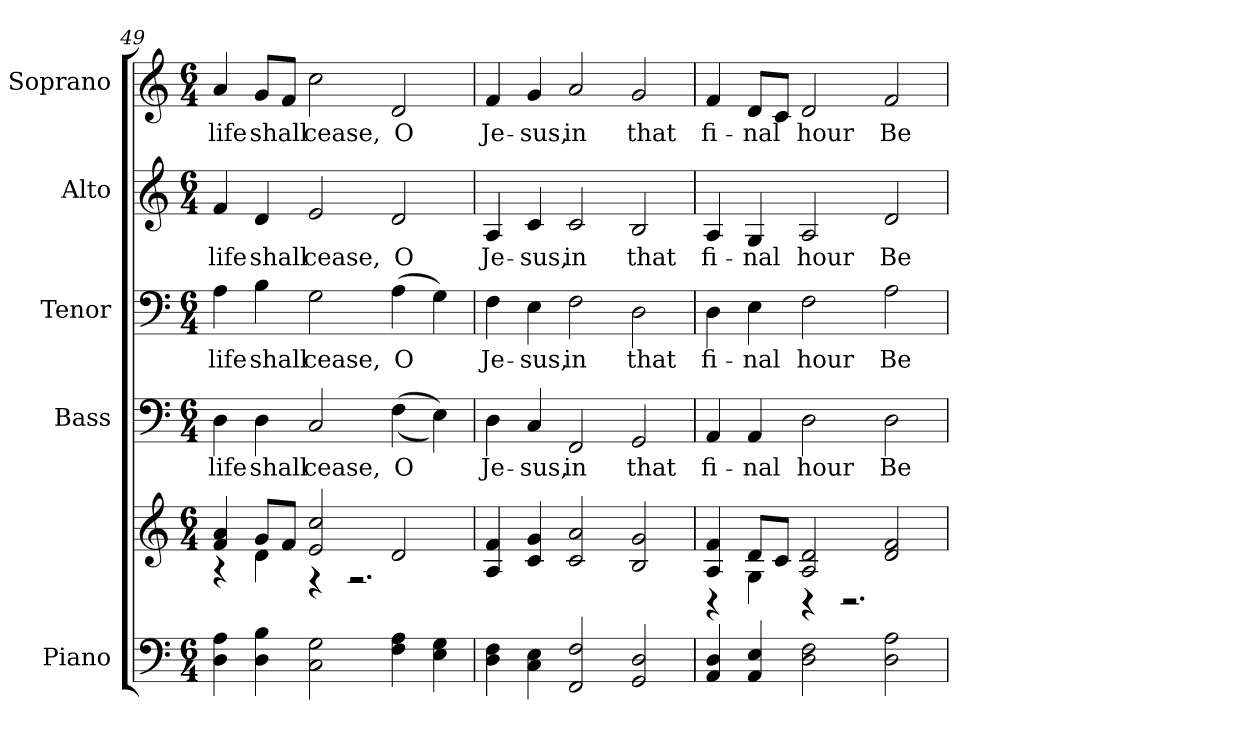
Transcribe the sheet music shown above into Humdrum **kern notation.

**kern	**kern	**kern	**text	**kern	**text	**kern	**text	**kern	**text
*part5	*part5	*part4	*part4	*part3	*part3	*part2	*part2	*part1	*part1
*staff6	*staff5	*staff4	*staff4	*staff3	*staff3	*staff2	*staff2	*staff1	*staff1
*I"Piano	*	*I"Bass	*	*I"Tenor	*	*I"Alto	*	*I"Soprano	*
*I'Pno.	*	*I'B.	*	*I'T.	*	*I'A.	*	*I'S.	*
*clefF4	*clefG2	*clefF4	*	*clefF4	*	*clefG2	*	*clefG2	*
*k[]	*k[]	*k[]	*	*k[]	*	*k[]	*	*k[]	*
*C:	*C:	*C:	*	*C:	*	*C:	*	*C:	*
*M6/4	*M6/4	*M6/4	*	*M6/4	*	*M6/4	*	*M6/4	*
=49	=49	=49	=49	=49	=49	=49	=49	=49	=49
*	*^	*	*	*	*	*	*	*	*
!	!	!	!	!LO:LY:b:color=#000000	!	!	!	!	!	!
!	!	!	!	!	!	!LO:LY:b:color=#000000	!	!	!	!
!	!	!	!	!	!	!	!	!LO:LY:b:color=#000000	!	!
!	!	!	!	!	!	!	!	!	!	!LO:LY:b:color=#000000
4Di\ 4Ai	4fi/ 4ai	4r	4Di\	life	4Ai\	life	4fi/	life	4ai/	life
!	!	!	!	!LO:LY:b:color=#000000	!	!	!	!	!	!
!	!	!	!	!	!	!LO:LY:b:color=#000000	!	!	!	!
!	!	!	!	!	!	!	!	!LO:LY:b:color=#000000	!	!
!	!	!	!	!	!	!	!	!	!	!LO:LY:b:color=#000000
4Di\ 4Bi	8gi/L	4di\	4Di\	shall	4Bi\	shall	4di/	shall	8gi/L	shall
.	8fi/J	.	.	.	.	.	.	.	8fi/J	.
!	!	!	!	!LO:LY:b:color=#000000	!	!	!	!	!	!
!	!	!	!	!	!	!LO:LY:b:color=#000000	!	!	!	!
!	!	!	!	!	!	!	!	!LO:LY:b:color=#000000	!	!
!	!	!	!	!	!	!	!	!	!	!LO:LY:b:color=#000000
2Ci\ 2Gi	2ei/ 2cci	4r	2Ci/	cease,	2Gi\	cease,	2ei/	cease,	2cci\	cease,
.	.	2.r	.	.	.	.	.	.	.	.
!	!	!	!	!LO:LY:b:color=#000000	!	!	!	!	!	!
!	!	!	!	!	!	!LO:LY:b:color=#000000	!	!	!	!
!	!	!	!	!	!	!	!	!LO:LY:b:color=#000000	!	!
!	!	!	!	!	!	!	!	!	!	!LO:LY:b:color=#000000
4Fi\ 4Ai	2di/	.	((4Fi\	O	(4Ai\	O	2di/	O	2di/	O
4Ei\ 4Gi	.	.	4Ei\))	.	4Gi\)	.	.	.	.	.
*	*v	*v	*	*	*	*	*	*	*	*
!!LO:PB:g=z
=50	=50	=50	=50	=50	=50	=50	=50	=50	=50
!	!	!	!LO:LY:b:color=#000000	!	!	!	!	!	!
!	!	!	!	!	!LO:LY:b:color=#000000	!	!	!	!
!	!	!	!	!	!	!	!LO:LY:b:color=#000000	!	!
!	!	!	!	!	!	!	!	!	!LO:LY:b:color=#000000
4Di\ 4Fi	4Ai/ 4fi	4Di\	Je-	4Fi\	Je-	4Ai/	Je-	4fi/	Je-
!	!	!	!LO:LY:b:color=#000000	!	!	!	!	!	!
!	!	!	!	!	!LO:LY:b:color=#000000	!	!	!	!
!	!	!	!	!	!	!	!LO:LY:b:color=#000000	!	!
!	!	!	!	!	!	!	!	!	!LO:LY:b:color=#000000
4Ci\ 4Ei	4ci/ 4gi	4Ci/	-sus,	4Ei\	-sus,	4ci/	-sus,	4gi/	-sus,
!	!	!	!LO:LY:b:color=#000000	!	!	!	!	!	!
!	!	!	!	!	!LO:LY:b:color=#000000	!	!	!	!
!	!	!	!	!	!	!	!LO:LY:b:color=#000000	!	!
!	!	!	!	!	!	!	!	!	!LO:LY:b:color=#000000
2FFi/ 2Fi	2ci/ 2ai	2FFi/	in	2Fi\	in	2ci/	in	2ai/	in
!	!	!	!LO:LY:b:color=#000000	!	!	!	!	!	!
!	!	!	!	!	!LO:LY:b:color=#000000	!	!	!	!
!	!	!	!	!	!	!	!LO:LY:b:color=#000000	!	!
!	!	!	!	!	!	!	!	!	!LO:LY:b:color=#000000
2GGi/ 2Di	2Bi/ 2gi	2GGi/	that	2Di\	that	2Bi/	that	2gi/	that
=51	=51	=51	=51	=51	=51	=51	=51	=51	=51
*	*^	*	*	*	*	*	*	*	*
!	!	!	!	!LO:LY:b:color=#000000	!	!	!	!	!	!
!	!	!	!	!	!	!LO:LY:b:color=#000000	!	!	!	!
!	!	!	!	!	!	!	!	!LO:LY:b:color=#000000	!	!
!	!	!	!	!	!	!	!	!	!	!LO:LY:b:color=#000000
4AAi/ 4Di	4Ai/ 4fi	4r	4AAi/	fi-	4Di\	fi-	4Ai/	fi-	4fi/	fi-
!	!	!	!	!LO:LY:b:color=#000000	!	!	!	!	!	!
!	!	!	!	!	!	!LO:LY:b:color=#000000	!	!	!	!
!	!	!	!	!	!	!	!	!LO:LY:b:color=#000000	!	!
!	!	!	!	!	!	!	!	!	!	!LO:LY:b:color=#000000
4AAi/ 4Ei	8di/L	4Gi\	4AAi/	-nal	4Ei\	-nal	4Gi/	-nal	8di/L	-nal
.	8ci/J	.	.	.	.	.	.	.	8ci/J	.
!	!	!	!	!LO:LY:b:color=#000000	!	!	!	!	!	!
!	!	!	!	!	!	!LO:LY:b:color=#000000	!	!	!	!
!	!	!	!	!	!	!	!	!LO:LY:b:color=#000000	!	!
!	!	!	!	!	!	!	!	!	!	!LO:LY:b:color=#000000
2Di\ 2Fi	2Ai/ 2di	4r	2Di\	hour	2Fi\	hour	2Ai/	hour	2di/	hour
.	.	2.r	.	.	.	.	.	.	.	.
!	!	!	!	!LO:LY:b:color=#000000	!	!	!	!	!	!
!	!	!	!	!	!	!LO:LY:b:color=#000000	!	!	!	!
!	!	!	!	!	!	!	!	!LO:LY:b:color=#000000	!	!
!	!	!	!	!	!	!	!	!	!	!LO:LY:b:color=#000000
2Di\ 2Ai	2di/ 2fi	.	2Di\	Be	2Ai\	Be	2di/	Be	2fi/	Be
*	*v	*v	*	*	*	*	*	*	*	*
=	=	=	=	=	=	=	=	=	=
*-	*-	*-	*-	*-	*-	*-	*-	*-	*-
